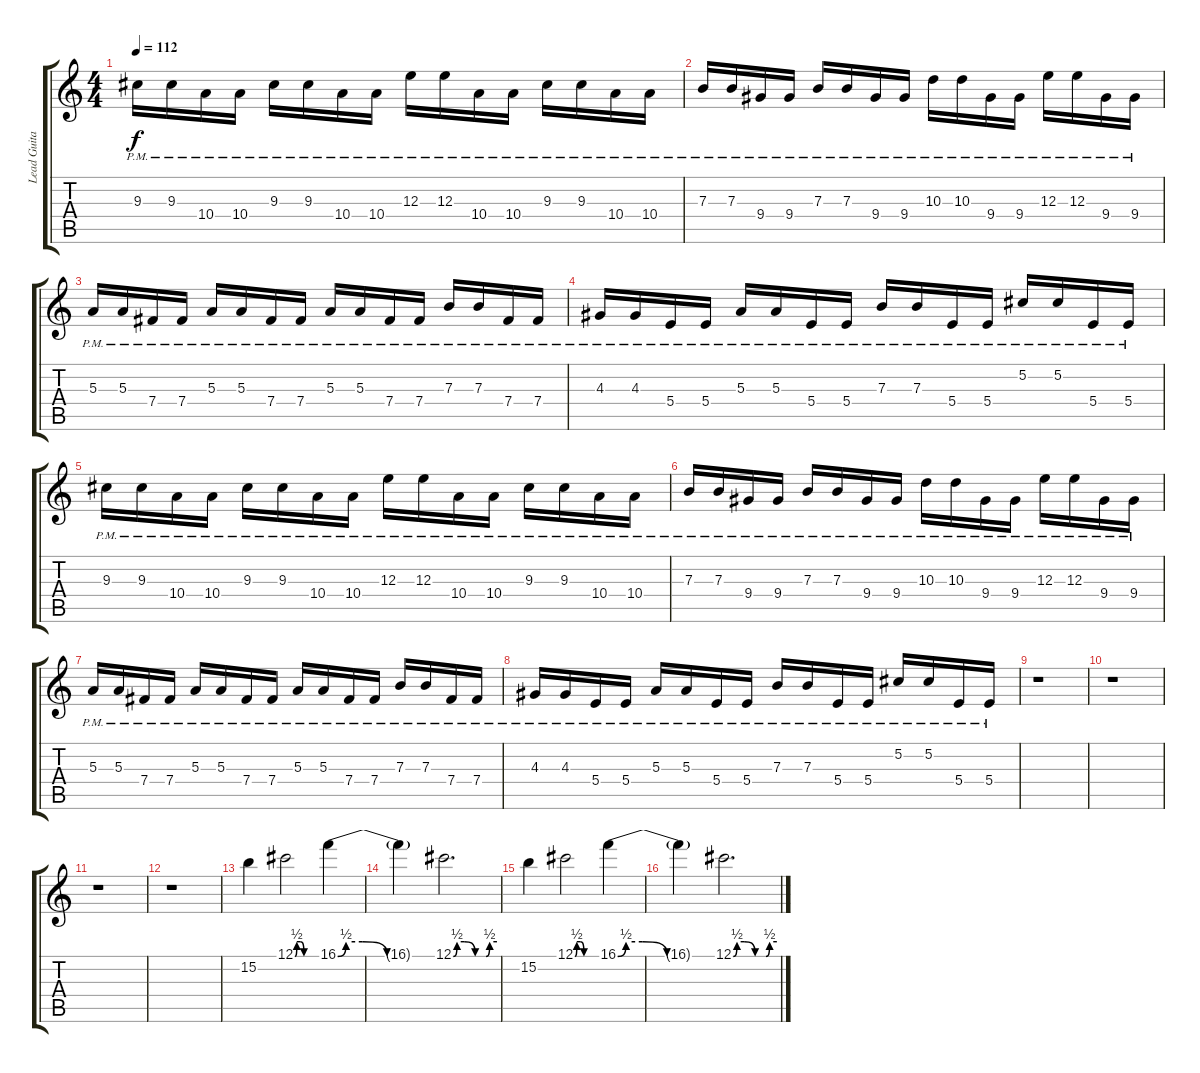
\track ("Lead Guitar 2" "Lead Guita") {instrument distortionguitar}
\staff {score tabs}
\tuning (Db4 Ab3 E3 B2 Gb2 B1) {hide}
\ts (4 4)
\tempo 112
\clef g2
\ks c
9.3{pm}.16{dy f} 9.3{pm}.16 10.4{pm}.16 10.4{pm}.16 9.3{pm}.16 9.3{pm}.16 10.4{pm}.16 10.4{pm}.16 12.3{pm}.16 12.3{pm}.16 10.4{pm}.16 10.4{pm}.16 9.3{pm}.16 9.3{pm}.16 10.4{pm}.16 10.4{pm}.16 |
7.3{pm}.16 7.3{pm}.16 9.4{pm}.16 9.4{pm}.16 7.3{pm}.16 7.3{pm}.16 9.4{pm}.16 9.4{pm}.16 10.3{pm}.16 10.3{pm}.16 9.4{pm}.16 9.4{pm}.16 12.3{pm}.16 12.3{pm}.16 9.4{pm}.16 9.4{pm}.16 |
5.3{pm}.16 5.3{pm}.16 7.4{pm}.16 7.4{pm}.16 5.3{pm}.16 5.3{pm}.16 7.4{pm}.16 7.4{pm}.16 5.3{pm}.16 5.3{pm}.16 7.4{pm}.16 7.4{pm}.16 7.3{pm}.16 7.3{pm}.16 7.4{pm}.16 7.4{pm}.16 |
4.3{pm}.16 4.3{pm}.16 5.4{pm}.16 5.4{pm}.16 5.3{pm}.16 5.3{pm}.16 5.4{pm}.16 5.4{pm}.16 7.3{pm}.16 7.3{pm}.16 5.4{pm}.16 5.4{pm}.16 5.2{pm}.16 5.2{pm}.16 5.4{pm}.16 5.4{pm}.16 |
9.3{pm}.16 9.3{pm}.16 10.4{pm}.16 10.4{pm}.16 9.3{pm}.16 9.3{pm}.16 10.4{pm}.16 10.4{pm}.16 12.3{pm}.16 12.3{pm}.16 10.4{pm}.16 10.4{pm}.16 9.3{pm}.16 9.3{pm}.16 10.4{pm}.16 10.4{pm}.16 |
7.3{pm}.16 7.3{pm}.16 9.4{pm}.16 9.4{pm}.16 7.3{pm}.16 7.3{pm}.16 9.4{pm}.16 9.4{pm}.16 10.3{pm}.16 10.3{pm}.16 9.4{pm}.16 9.4{pm}.16 12.3{pm}.16 12.3{pm}.16 9.4{pm}.16 9.4{pm}.16 |
5.3{pm}.16 5.3{pm}.16 7.4{pm}.16 7.4{pm}.16 5.3{pm}.16 5.3{pm}.16 7.4{pm}.16 7.4{pm}.16 5.3{pm}.16 5.3{pm}.16 7.4{pm}.16 7.4{pm}.16 7.3{pm}.16 7.3{pm}.16 7.4{pm}.16 7.4{pm}.16 |
4.3{pm}.16 4.3{pm}.16 5.4{pm}.16 5.4{pm}.16 5.3{pm}.16 5.3{pm}.16 5.4{pm}.16 5.4{pm}.16 7.3{pm}.16 7.3{pm}.16 5.4{pm}.16 5.4{pm}.16 5.2{pm}.16 5.2{pm}.16 5.4{pm}.16 5.4{pm}.16 |
r.1 |
r.1 |
r.1 |
r.1 |
15.2.4 12.1{be (custom 0 0 5 2 15 2 25 0 45 0 60 0)}.2 16.1{be (custom 0 0 5 2 15 2 30 0 45 0 60 0)}.4 |
16.1{t}.4 12.1{be (custom 0 0 5 2 15 2 30 0 45 0 50 2 60 2)}.2{d} |
15.2.4 12.1{be (custom 0 0 5 2 15 2 25 0 45 0 60 0)}.2 16.1{be (custom 0 0 5 2 15 2 30 0 45 0 60 0)}.4 |
16.1{t}.4 12.1{be (custom 0 0 5 2 15 2 30 0 45 0 50 2 60 2)}.2{d}
